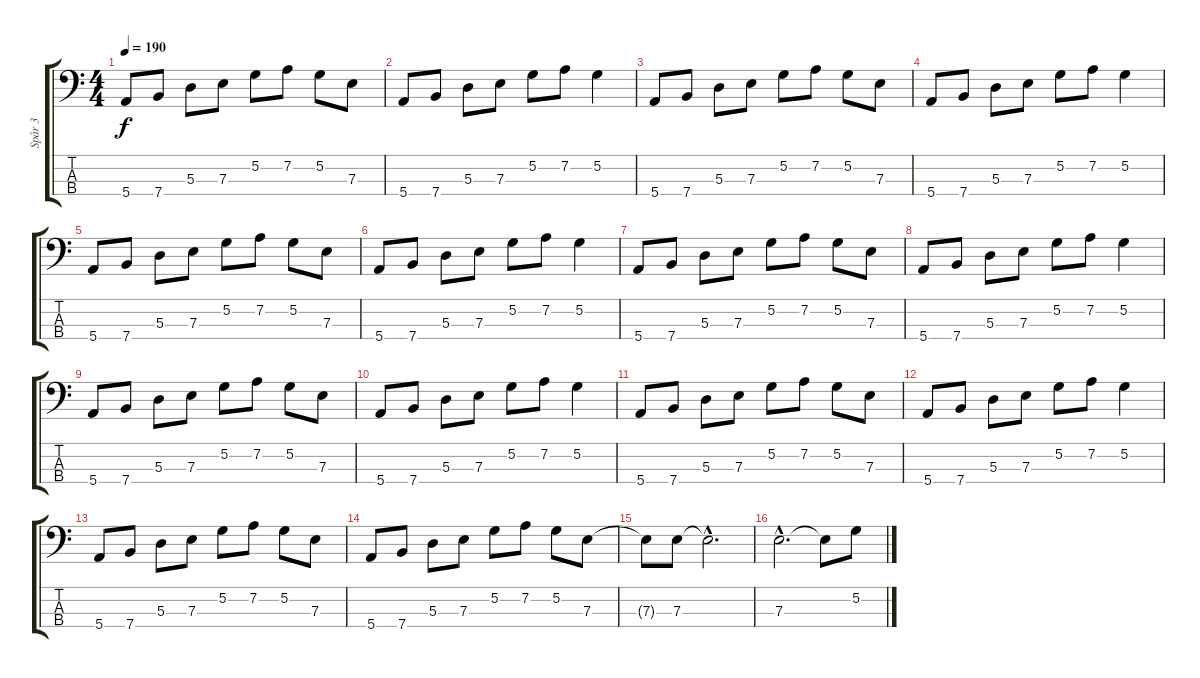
\track ("Spår 3" "Spår 3") {instrument electricbassfinger}
\staff {score tabs}
\tuning (G2 D2 A1 E1) {hide}
\ts (4 4)
\tempo 190
\clef f4
\ks c
5.4.8{dy f} 7.4.8 5.3.8 7.3.8 5.2.8 7.2.8 5.2.8 7.3.8 |
5.4.8 7.4.8 5.3.8 7.3.8 5.2.8 7.2.8 5.2.4 |
5.4.8 7.4.8 5.3.8 7.3.8 5.2.8 7.2.8 5.2.8 7.3.8 |
5.4.8 7.4.8 5.3.8 7.3.8 5.2.8 7.2.8 5.2.4 |
5.4.8 7.4.8 5.3.8 7.3.8 5.2.8 7.2.8 5.2.8 7.3.8 |
5.4.8 7.4.8 5.3.8 7.3.8 5.2.8 7.2.8 5.2.4 |
5.4.8 7.4.8 5.3.8 7.3.8 5.2.8 7.2.8 5.2.8 7.3.8 |
5.4.8 7.4.8 5.3.8 7.3.8 5.2.8 7.2.8 5.2.4 |
5.4.8 7.4.8 5.3.8 7.3.8 5.2.8 7.2.8 5.2.8 7.3.8 |
5.4.8 7.4.8 5.3.8 7.3.8 5.2.8 7.2.8 5.2.4 |
5.4.8 7.4.8 5.3.8 7.3.8 5.2.8 7.2.8 5.2.8 7.3.8 |
5.4.8 7.4.8 5.3.8 7.3.8 5.2.8 7.2.8 5.2.4 |
5.4.8 7.4.8 5.3.8 7.3.8 5.2.8 7.2.8 5.2.8 7.3.8 |
5.4.8 7.4.8 5.3.8 7.3.8 5.2.8 7.2.8 5.2.8 7.3.8 |
7.3{t}.8 7.3.8 7.3{hac t}.2{d} |
7.3{hac}.2{d} 7.3{t}.8 5.2.8
